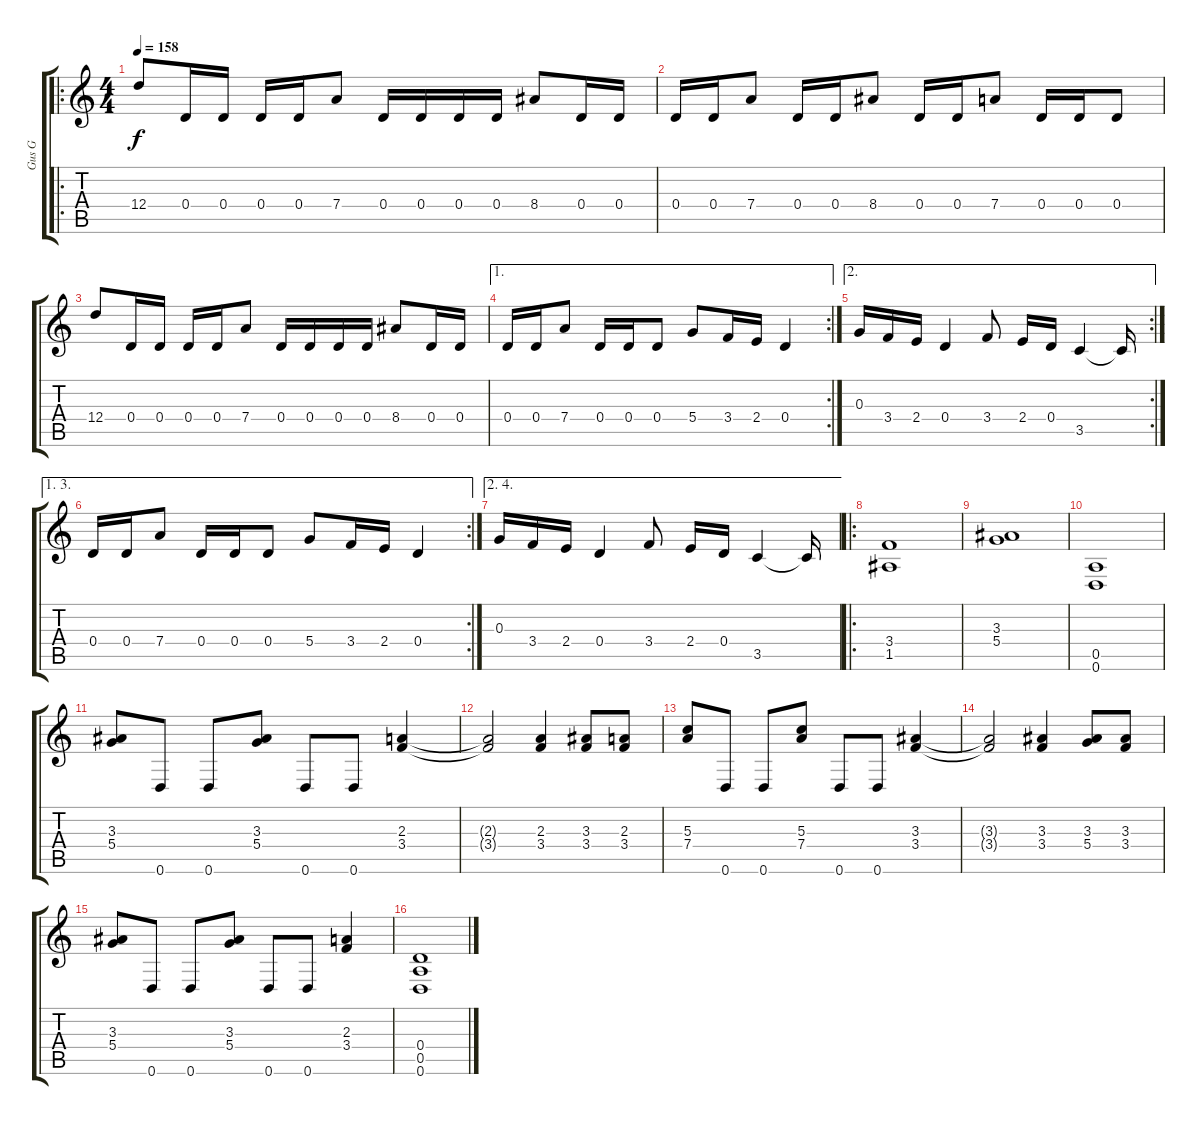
\track ("Gus G" "Gus G") {instrument distortionguitar}
\staff {score tabs}
\tuning (E4 B3 G3 D3 A2 D2) {hide}
\ro
\ts (4 4)
\tempo 158
\clef g2
\ks c
12.4.8{dy f instrument distortionguitar} 0.4.16 0.4.16 0.4.16 0.4.16 7.4.8 0.4.16 0.4.16 0.4.16 0.4.16 8.4.8 0.4.16 0.4.16 |
0.4.16 0.4.16 7.4.8 0.4.16 0.4.16 8.4.8 0.4.16 0.4.16 7.4.8 0.4.16 0.4.16 0.4.8 |
12.4.8 0.4.16 0.4.16 0.4.16 0.4.16 7.4.8 0.4.16 0.4.16 0.4.16 0.4.16 8.4.8 0.4.16 0.4.16 |
\ae 1
\rc 2
0.4.16 0.4.16 7.4.8 0.4.16 0.4.16 0.4.8 5.4.8 3.4.16 2.4.16 0.4.4 |
\ae 2
\rc 2
0.3.16 3.4.16 2.4.16 0.4.4 3.4.8 2.4.16 0.4.16 3.5.4 3.5{t}.16 |
\ae (1 3)
\rc 2
0.4.16 0.4.16 7.4.8 0.4.16 0.4.16 0.4.8 5.4.8 3.4.16 2.4.16 0.4.4 |
\ae (2 4)
0.3.16 3.4.16 2.4.16 0.4.4 3.4.8 2.4.16 0.4.16 3.5.4 3.5{t}.16 |
\ro
(3.4 1.5).1 |
(3.3 5.4).1 |
(0.5 0.6).1 |
(3.3 5.4).8 0.6.8 0.6.8 (3.3 5.4).8 0.6.8 0.6.8 (2.3 3.4).4 |
(2.3{t} 3.4{t}).2 (2.3 3.4).4 (3.3 3.4).8 (2.3 3.4).8 |
(5.3 7.4).8 0.6.8 0.6.8 (5.3 7.4).8 0.6.8 0.6.8 (3.3 3.4).4 |
(3.3{t} 3.4{t}).2 (3.3 3.4).4 (3.3 5.4).8 (3.3 3.4).8 |
(3.3 5.4).8 0.6.8 0.6.8 (3.3 5.4).8 0.6.8 0.6.8 (2.3 3.4).4 |
(0.4 0.5 0.6).1
